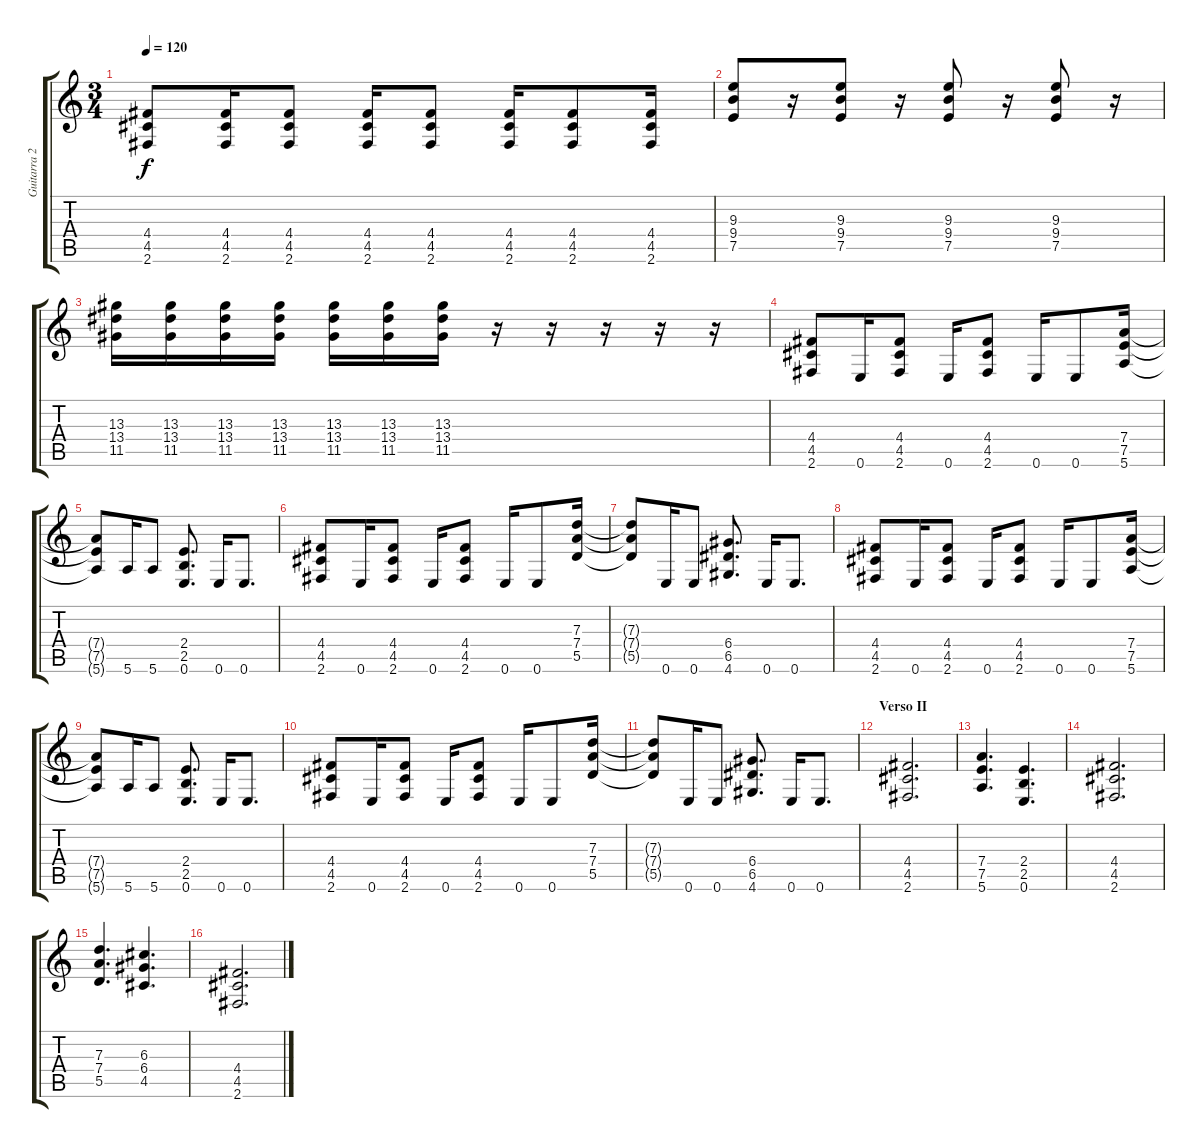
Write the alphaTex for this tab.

\track ("Guitarra 2 - Erik" "Guitarra 2") {instrument overdrivenguitar}
\staff {score tabs}
\tuning (E4 B3 G3 D3 A2 E2) {hide}
\ts (3 4)
\tempo 120
\clef g2
\ks c
(4.4{t} 4.5{t} 2.6{t}).8{dy f} (4.4 4.5 2.6).16 (4.4 4.5 2.6).8 (4.4 4.5 2.6).16 (4.4 4.5 2.6).8 (4.4 4.5 2.6).16 (4.4 4.5 2.6).8 (4.4 4.5 2.6).16 |
(9.3 9.4 7.5).8 r.16 (9.3 9.4 7.5).8 r.16 (9.3 9.4 7.5).8 r.16 (9.3 9.4 7.5).8 r.16 |
(13.3 13.4 11.5).16 (13.3 13.4 11.5).16 (13.3 13.4 11.5).16 (13.3 13.4 11.5).16 (13.3 13.4 11.5).16 (13.3 13.4 11.5).16 (13.3 13.4 11.5).16 r.16 r.16 r.16 r.16 r.16 |
(4.4 4.5 2.6).8 0.6.16 (4.4 4.5 2.6).8 0.6.16 (4.4 4.5 2.6).8 0.6.16 0.6.8 (7.4 7.5 5.6).16 |
(7.4{t} 7.5{t} 5.6{t}).8 5.6.16 5.6.8 (2.4 2.5 0.6).8{d} 0.6.16 0.6.8{d} |
(4.4 4.5 2.6).8 0.6.16 (4.4 4.5 2.6).8 0.6.16 (4.4 4.5 2.6).8 0.6.16 0.6.8 (7.3 7.4 5.5).16 |
(7.3{t} 7.4{t} 5.5{t}).8 0.6.16 0.6.8 (6.4 6.5 4.6).8{d} 0.6.16 0.6.8{d} |
(4.4 4.5 2.6).8 0.6.16 (4.4 4.5 2.6).8 0.6.16 (4.4 4.5 2.6).8 0.6.16 0.6.8 (7.4 7.5 5.6).16 |
(7.4{t} 7.5{t} 5.6{t}).8 5.6.16 5.6.8 (2.4 2.5 0.6).8{d} 0.6.16 0.6.8{d} |
(4.4 4.5 2.6).8 0.6.16 (4.4 4.5 2.6).8 0.6.16 (4.4 4.5 2.6).8 0.6.16 0.6.8 (7.3 7.4 5.5).16 |
(7.3{t} 7.4{t} 5.5{t}).8 0.6.16 0.6.8 (6.4 6.5 4.6).8{d} 0.6.16 0.6.8{d} |
\section ("" "Verso II")
(4.4 4.5 2.6).2{d} |
(7.4 7.5 5.6).4{d} (2.4 2.5 0.6).4{d} |
(4.4 4.5 2.6).2{d} |
(7.3 7.4 5.5).4{d} (6.3 6.4 4.5).4{d} |
(4.4 4.5 2.6).2{d}
